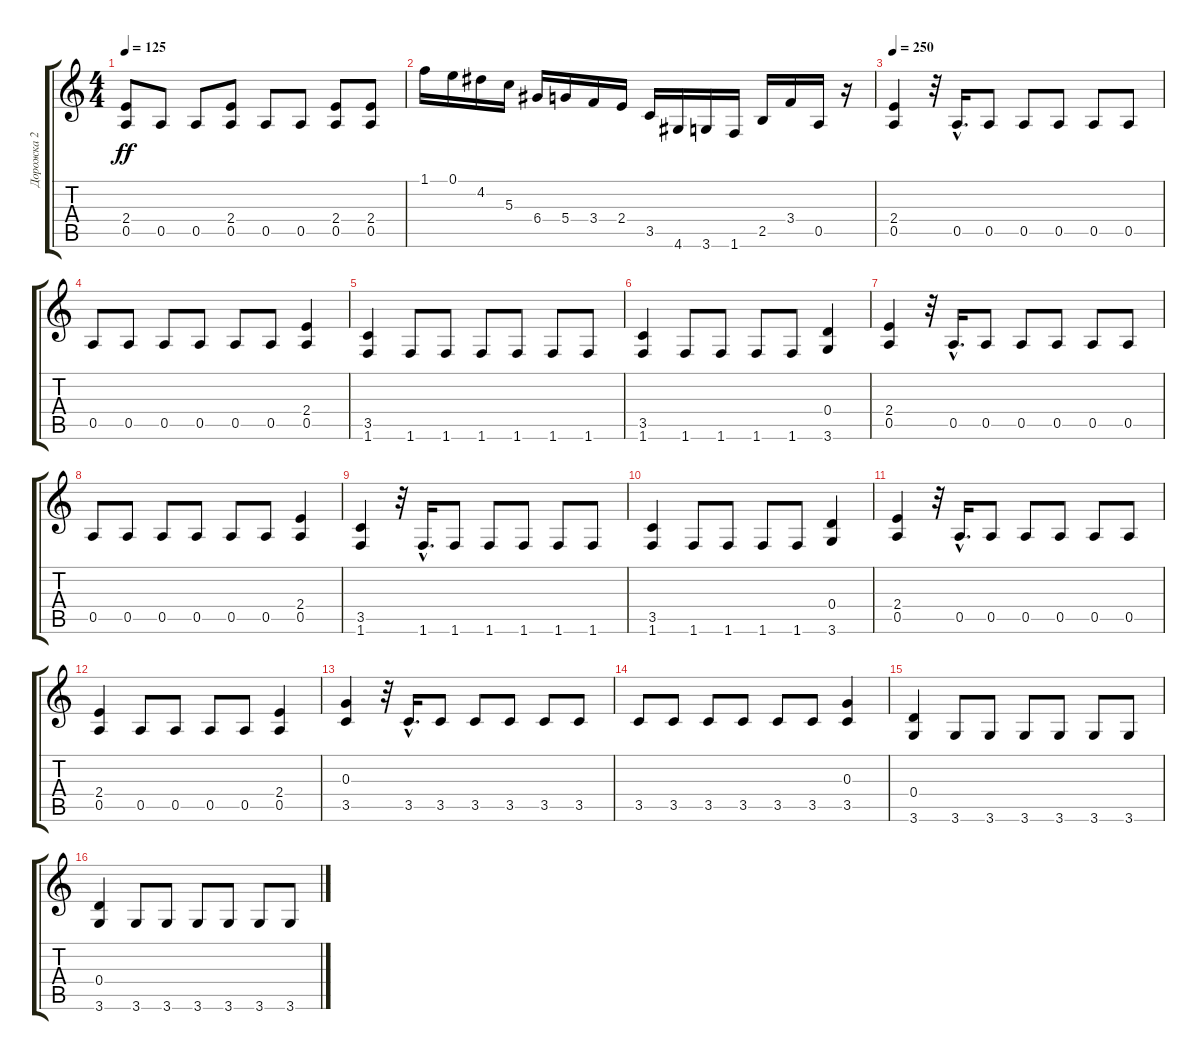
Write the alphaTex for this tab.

\track ("Дорожка 2" "Дорожка 2") {instrument distortionguitar}
\staff {score tabs}
\tuning (E4 B3 G3 D3 A2 E2) {hide}
\ts (4 4)
\tempo 125
\clef g2
\ks c
(2.4 0.5).8{dy ff} 0.5.8 0.5.8 (2.4 0.5).8 0.5.8 0.5.8 (2.4 0.5).8 (2.4 0.5).8 |
1.1.16 0.1.16 4.2.16 5.3.16 6.4.16 5.4.16 3.4.16 2.4.16 3.5.16 4.6.16 3.6.16 1.6.16 2.5.16 3.4.16 0.5.16 r.16 |
\tempo 250
(2.4 0.5).4 r.32 0.5{hac}.16{d} 0.5.8 0.5.8 0.5.8 0.5.8 0.5.8 |
0.5.8 0.5.8 0.5.8 0.5.8 0.5.8 0.5.8 (2.4 0.5).4 |
(3.5 1.6).4 1.6.8 1.6.8 1.6.8 1.6.8 1.6.8 1.6.8 |
(3.5 1.6).4 1.6.8 1.6.8 1.6.8 1.6.8 (0.4 3.6).4 |
(2.4 0.5).4 r.32 0.5{hac}.16{d} 0.5.8 0.5.8 0.5.8 0.5.8 0.5.8 |
0.5.8 0.5.8 0.5.8 0.5.8 0.5.8 0.5.8 (2.4 0.5).4 |
(3.5 1.6).4 r.32 1.6{hac}.16{d} 1.6.8 1.6.8 1.6.8 1.6.8 1.6.8 |
(3.5 1.6).4 1.6.8 1.6.8 1.6.8 1.6.8 (0.4 3.6).4 |
(2.4 0.5).4 r.32 0.5{hac}.16{d} 0.5.8 0.5.8 0.5.8 0.5.8 0.5.8 |
(2.4 0.5).4 0.5.8 0.5.8 0.5.8 0.5.8 (2.4 0.5).4 |
(0.3 3.5).4 r.32 3.5{hac}.16{d} 3.5.8 3.5.8 3.5.8 3.5.8 3.5.8 |
3.5.8 3.5.8 3.5.8 3.5.8 3.5.8 3.5.8 (0.3 3.5).4 |
(0.4 3.6).4 3.6.8 3.6.8 3.6.8 3.6.8 3.6.8 3.6.8 |
(0.4 3.6).4 3.6.8 3.6.8 3.6.8 3.6.8 3.6.8 3.6.8
